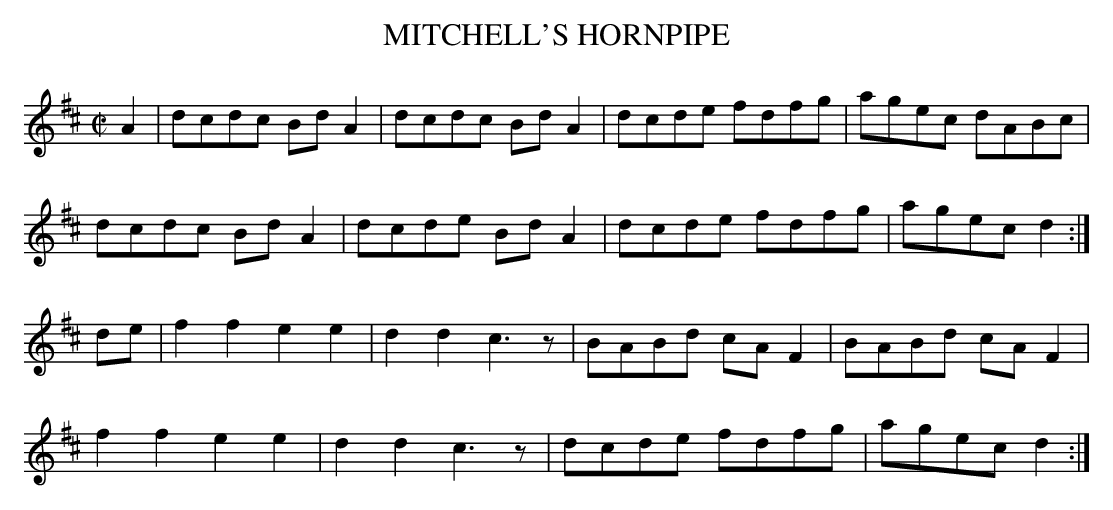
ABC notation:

X:1
T:MITCHELL'S HORNPIPE
M:C|
L:1/8
K:D
A2|dcdc BdA2|dcdc BdA2|dcde fdfg|agec dABc|
dcdc BdA2|dcde BdA2|dcde fdfg|agec d2:|
de|f2f2 e2e2|d2d2 c3z|BABd cAF2|BABd cAF2|
f2f2 e2e2|d2d2 c3z|dcde fdfg|agec d2:|
